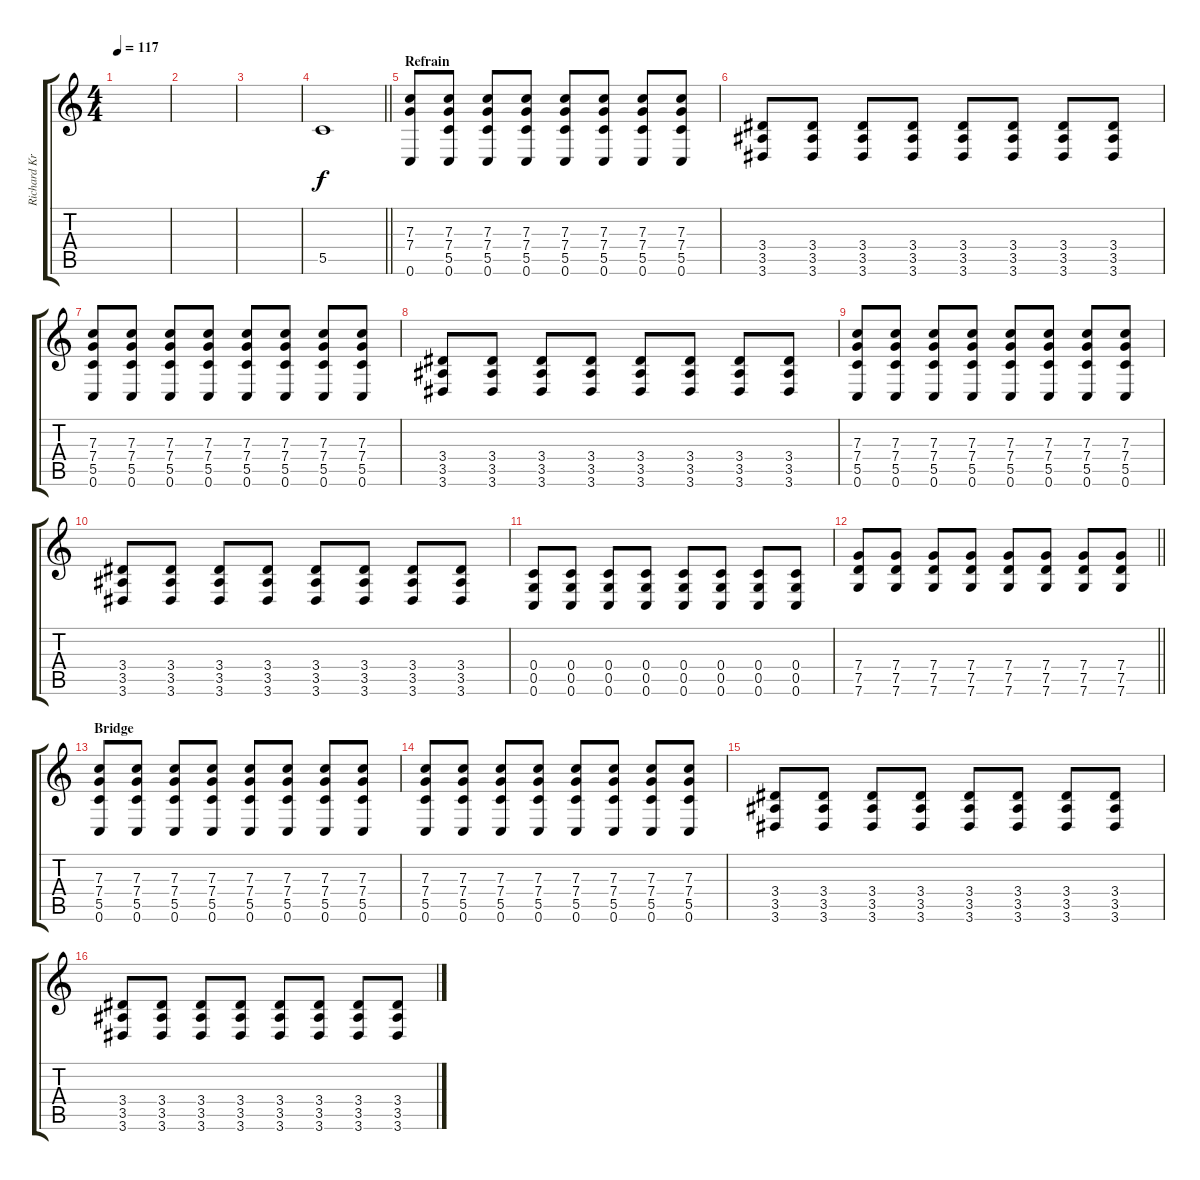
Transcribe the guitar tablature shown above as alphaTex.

\track ("Richard Kruspe" "Richard Kr") {instrument distortionguitar}
\staff {score tabs}
\tuning (D4 A3 F3 C3 G2 C2) {hide}
\ts (4 4)
\tempo 117
\clef g2
\ks c
|
|
|
\barLineRight lightlight
5.5.1{volume 16} |
\section ("" "Refrain")
(7.3 7.4 0.6).8 (7.3 7.4 5.5 0.6).8 (7.3 7.4 5.5 0.6).8 (7.3 7.4 5.5 0.6).8 (7.3 7.4 5.5 0.6).8 (7.3 7.4 5.5 0.6).8 (7.3 7.4 5.5 0.6).8 (7.3 7.4 5.5 0.6).8 |
(3.4 3.5 3.6).8 (3.4 3.5 3.6).8 (3.4 3.5 3.6).8 (3.4 3.5 3.6).8 (3.4 3.5 3.6).8 (3.4 3.5 3.6).8 (3.4 3.5 3.6).8 (3.4 3.5 3.6).8 |
(7.3 7.4 5.5 0.6).8 (7.3 7.4 5.5 0.6).8 (7.3 7.4 5.5 0.6).8 (7.3 7.4 5.5 0.6).8 (7.3 7.4 5.5 0.6).8 (7.3 7.4 5.5 0.6).8 (7.3 7.4 5.5 0.6).8 (7.3 7.4 5.5 0.6).8 |
(3.4 3.5 3.6).8 (3.4 3.5 3.6).8 (3.4 3.5 3.6).8 (3.4 3.5 3.6).8 (3.4 3.5 3.6).8 (3.4 3.5 3.6).8 (3.4 3.5 3.6).8 (3.4 3.5 3.6).8 |
(7.3 7.4 5.5 0.6).8 (7.3 7.4 5.5 0.6).8 (7.3 7.4 5.5 0.6).8 (7.3 7.4 5.5 0.6).8 (7.3 7.4 5.5 0.6).8 (7.3 7.4 5.5 0.6).8 (7.3 7.4 5.5 0.6).8 (7.3 7.4 5.5 0.6).8 |
(3.4 3.5 3.6).8 (3.4 3.5 3.6).8 (3.4 3.5 3.6).8 (3.4 3.5 3.6).8 (3.4 3.5 3.6).8 (3.4 3.5 3.6).8 (3.4 3.5 3.6).8 (3.4 3.5 3.6).8 |
(0.4 0.5 0.6).8 (0.4 0.5 0.6).8 (0.4 0.5 0.6).8 (0.4 0.5 0.6).8 (0.4 0.5 0.6).8 (0.4 0.5 0.6).8 (0.4 0.5 0.6).8 (0.4 0.5 0.6).8 |
\barLineRight lightlight
(7.4 7.5 7.6).8 (7.4 7.5 7.6).8 (7.4 7.5 7.6).8 (7.4 7.5 7.6).8 (7.4 7.5 7.6).8 (7.4 7.5 7.6).8 (7.4 7.5 7.6).8 (7.4 7.5 7.6).8 |
\section ("" "Bridge")
(7.3 7.4 5.5 0.6).8 (7.3 7.4 5.5 0.6).8 (7.3 7.4 5.5 0.6).8 (7.3 7.4 5.5 0.6).8 (7.3 7.4 5.5 0.6).8 (7.3 7.4 5.5 0.6).8 (7.3 7.4 5.5 0.6).8 (7.3 7.4 5.5 0.6).8 |
(7.3 7.4 5.5 0.6).8 (7.3 7.4 5.5 0.6).8 (7.3 7.4 5.5 0.6).8 (7.3 7.4 5.5 0.6).8 (7.3 7.4 5.5 0.6).8 (7.3 7.4 5.5 0.6).8 (7.3 7.4 5.5 0.6).8 (7.3 7.4 5.5 0.6).8 |
(3.4 3.5 3.6).8 (3.4 3.5 3.6).8 (3.4 3.5 3.6).8 (3.4 3.5 3.6).8 (3.4 3.5 3.6).8 (3.4 3.5 3.6).8 (3.4 3.5 3.6).8 (3.4 3.5 3.6).8 |
(3.4 3.5 3.6).8 (3.4 3.5 3.6).8 (3.4 3.5 3.6).8 (3.4 3.5 3.6).8 (3.4 3.5 3.6).8 (3.4 3.5 3.6).8 (3.4 3.5 3.6).8 (3.4 3.5 3.6).8
